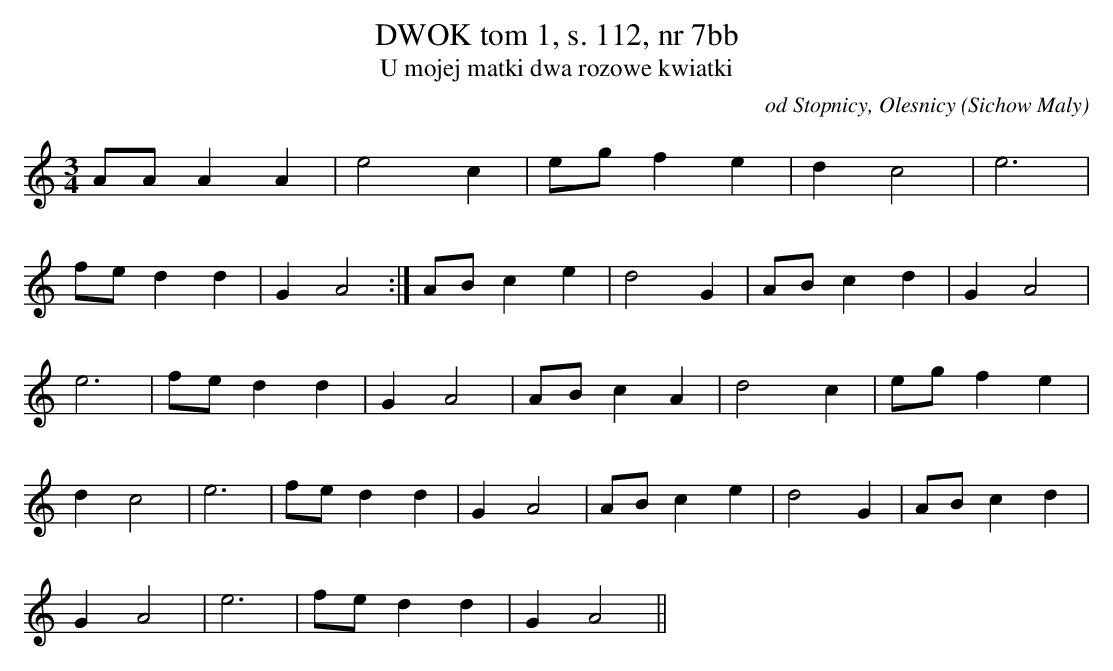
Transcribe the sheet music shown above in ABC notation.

X:1
T: DWOK tom 1, s. 112, nr 7bb
T: U mojej matki dwa rozowe kwiatki
O: od Stopnicy, Olesnicy (Sichow Maly)
M: 3/4
L: 1/8
K: C
AAA2A2 | e4c2 | egf2e2 | d2c4 | e6 |
fed2d2 | G2A4 :| AB c2e2 | d4G2| AB c2d2|G2A4|
e6 | fed2d2 | G2A4 | ABc2A2 | d4c2 | egf2e2|
d2c4 | e6 | fed2d2 | G2A4 | ABc2e2 | d4G2 | ABc2d2 |
G2A4 | e6 | fed2d2 | G2A4||
